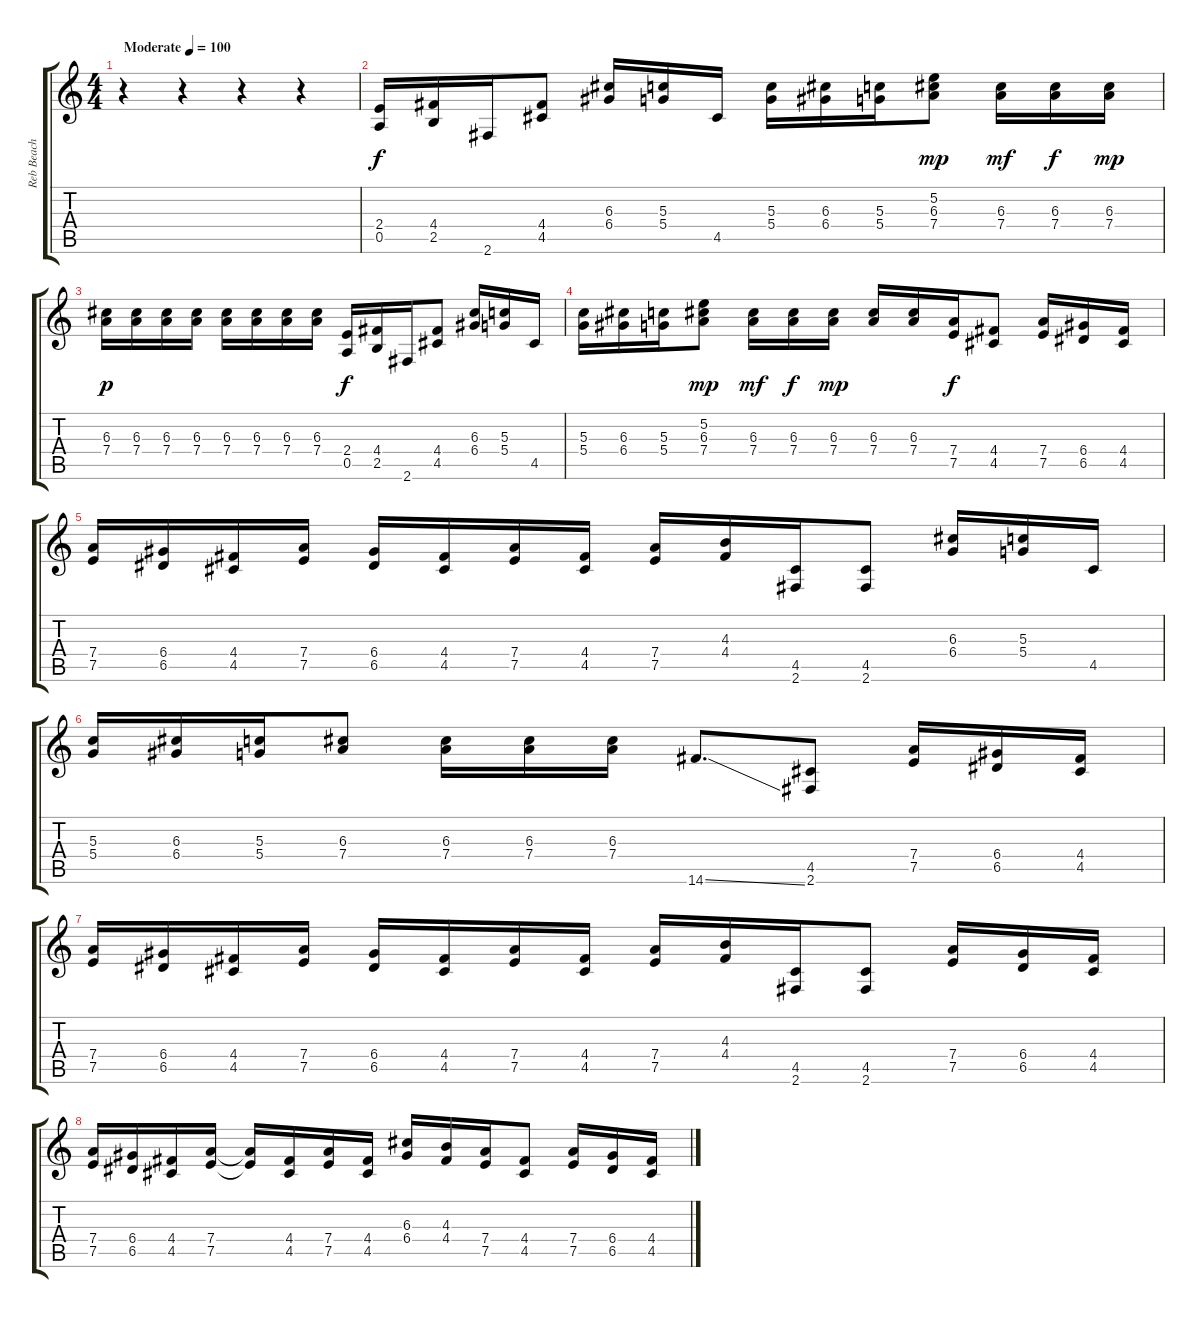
\track ("Reb Beach" "Reb Beach") {instrument distortionguitar}
\staff {score tabs}
\tuning (E4 B3 G3 D3 A2 E2) {hide}
\ts (4 4)
\tempo (100 "Moderate")
\clef g2
\ks c
r.4{dy f instrument distortionguitar} r.4 r.4 r.4 |
(2.4 0.5).16 (4.4 2.5).16 2.6.16 (4.4 4.5).8 (6.3 6.4).16 (5.3 5.4).16 4.5.16 (5.3 5.4).16 (6.3 6.4).16 (5.3 5.4).16 (5.2 6.3 7.4).8{dy mp} (6.3 7.4).16{dy mf} (6.3 7.4).16{dy f} (6.3 7.4).16{dy mp} |
(6.3 7.4).16{dy p} (6.3 7.4).16 (6.3 7.4).16 (6.3 7.4).16 (6.3 7.4).16 (6.3 7.4).16 (6.3 7.4).16 (6.3 7.4).16 (2.4 0.5).16{dy f} (4.4 2.5).16 2.6.16 (4.4 4.5).8 (6.3 6.4).16 (5.3 5.4).16 4.5.16 |
(5.3 5.4).16 (6.3 6.4).16 (5.3 5.4).16 (5.2 6.3 7.4).8{dy mp} (6.3 7.4).16{dy mf} (6.3 7.4).16{dy f} (6.3 7.4).16{dy mp} (6.3 7.4).16 (6.3 7.4).16 (7.4 7.5).16{dy f} (4.4 4.5).8 (7.4 7.5).16 (6.4 6.5).16 (4.4 4.5).16 |
(7.4 7.5).16 (6.4 6.5).16 (4.4 4.5).16 (7.4 7.5).16 (6.4 6.5).16 (4.4 4.5).16 (7.4 7.5).16 (4.4 4.5).16 (7.4 7.5).16 (4.3 4.4).16 (4.5 2.6).16 (4.5 2.6).8 (6.3 6.4).16 (5.3 5.4).16 4.5.16 |
(5.3 5.4).16 (6.3 6.4).16 (5.3 5.4).16 (6.3 7.4).8 (6.3 7.4).16 (6.3 7.4).16 (6.3 7.4).16 14.6{ss}.8{d} (4.5 2.6).8 (7.4 7.5).16 (6.4 6.5).16 (4.4 4.5).16 |
(7.4 7.5).16 (6.4 6.5).16 (4.4 4.5).16 (7.4 7.5).16 (6.4 6.5).16 (4.4 4.5).16 (7.4 7.5).16 (4.4 4.5).16 (7.4 7.5).16 (4.3 4.4).16 (4.5 2.6).16 (4.5 2.6).8 (7.4 7.5).16 (6.4 6.5).16 (4.4 4.5).16 |
(7.4 7.5).16 (6.4 6.5).16 (4.4 4.5).16 (7.4 7.5).16 (7.4{t} 7.5{t}).16 (4.4 4.5).16 (7.4 7.5).16 (4.4 4.5).16 (6.3 6.4).16 (4.3 4.4).16 (7.4 7.5).16 (4.4 4.5).8 (7.4 7.5).16 (6.4 6.5).16 (4.4 4.5).16
